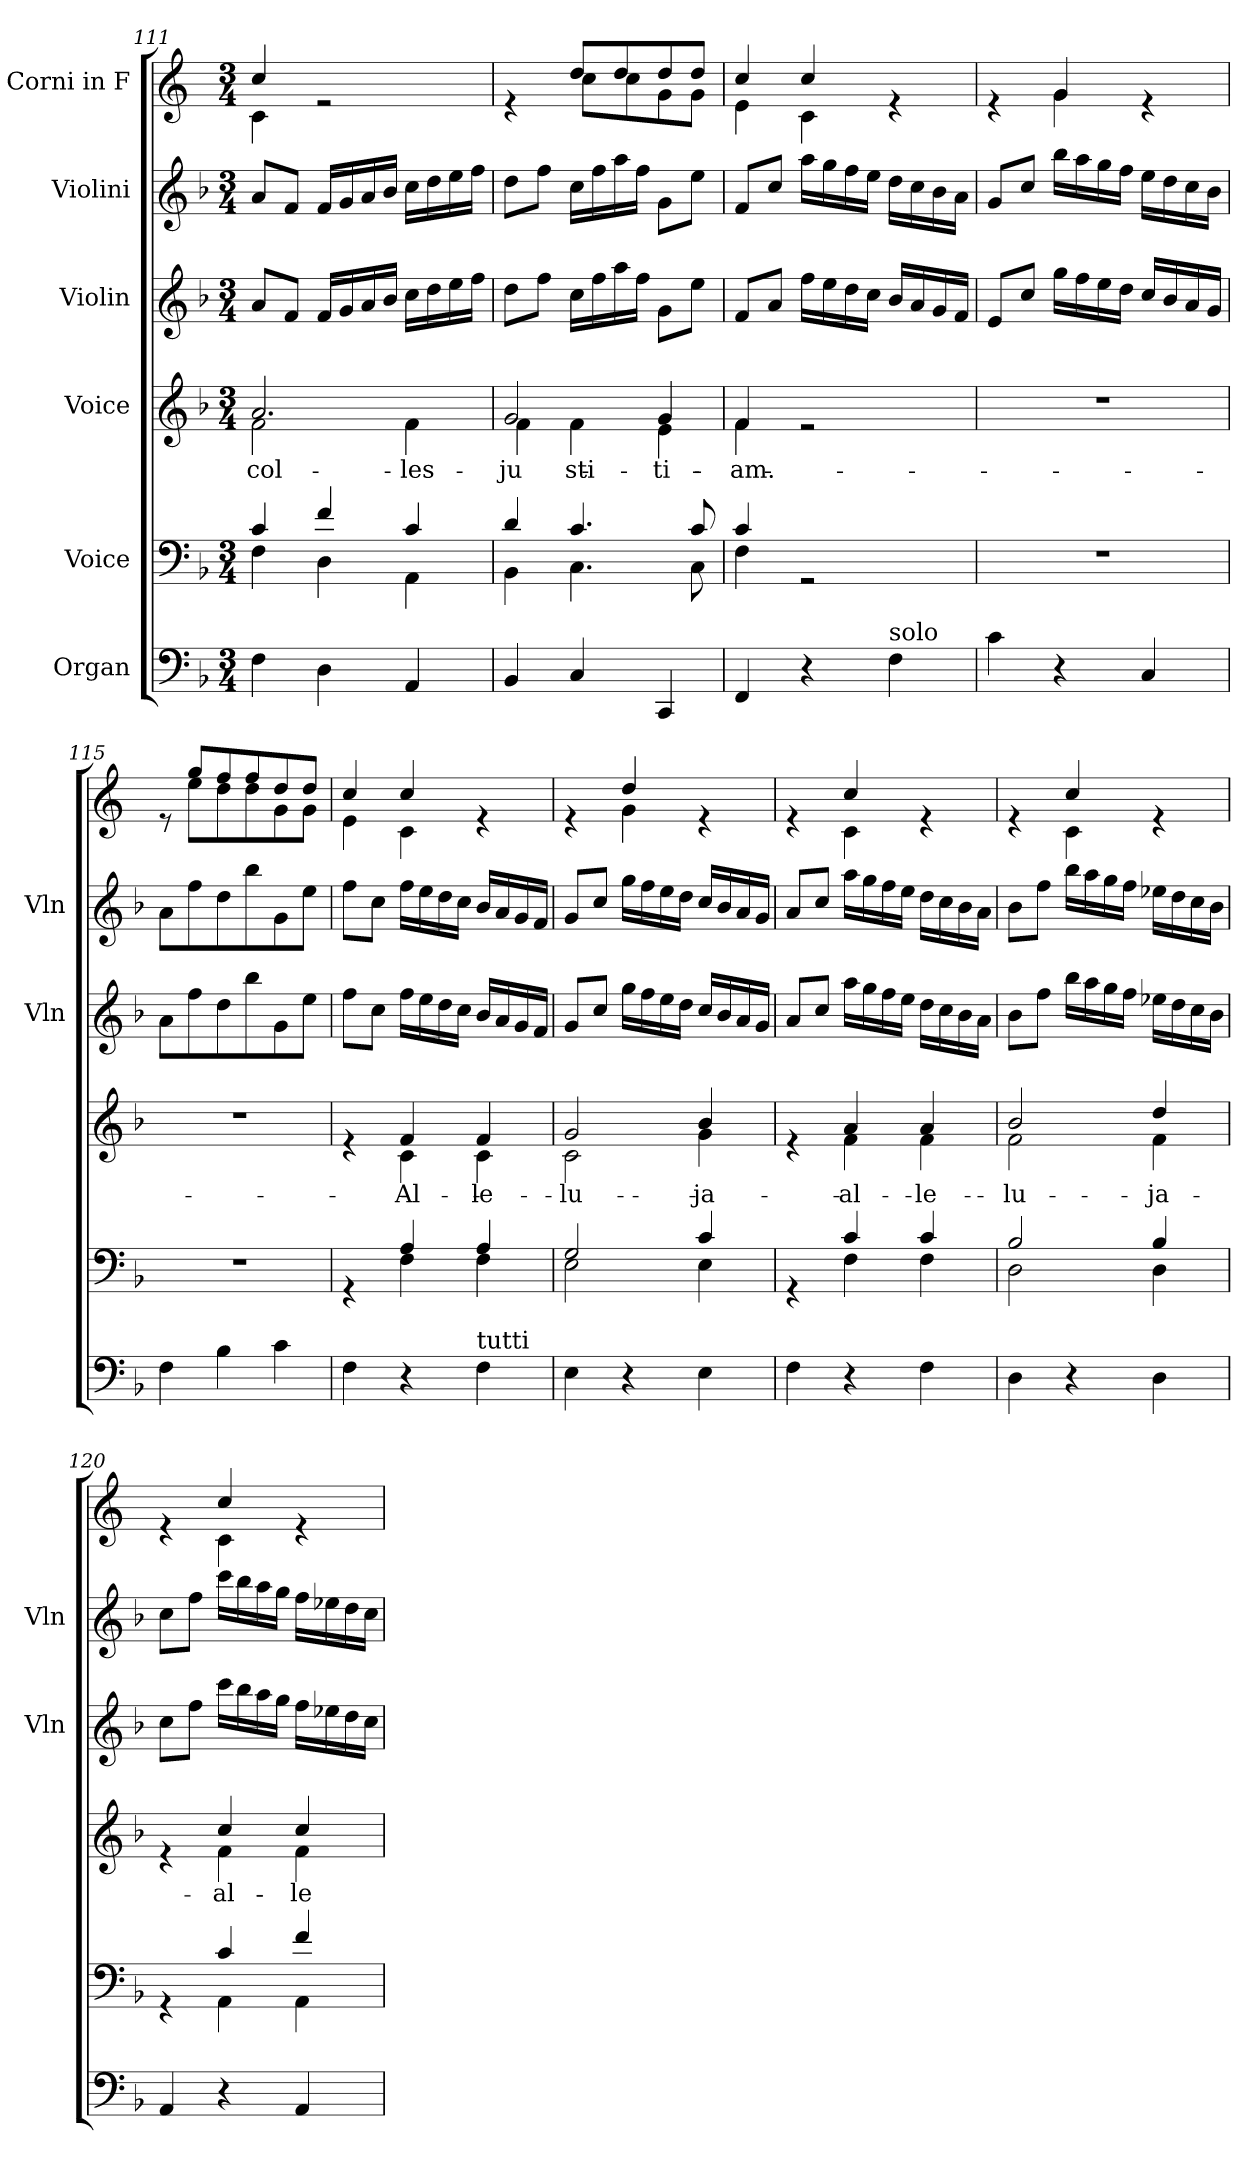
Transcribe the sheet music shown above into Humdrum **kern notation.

**kern	**kern	**kern	**text	**kern	**kern	**kern
*part6	*part5	*part4	*part4	*part3	*part2	*part1
*staff6	*staff5	*staff4	*staff4	*staff3	*staff2	*staff1
*I"Organ	*I"Voice	*I"Voice	*	*I"Violin	*I"Violini	*I"Corni in F
*	*	*	*	*I'Vln	*I'Vln	*
*clefF4	*clefF4	*clefG2	*	*clefG2	*clefG2	*clefG2
*	*	*	*	*	*	*ITrd4c7
*k[b-]	*k[b-]	*k[b-]	*	*k[b-]	*k[b-]	*k[b-]
*M3/4	*M3/4	*M3/4	*	*M3/4	*M3/4	*M3/4
=111	=111	=111	=111	=111	=111	=111
*	*^	*	*	*	*	*
!	!	!	!	!LO:LY:b	!	!	!
*	*	*	*^	*	*	*	*
!	!	!	!	!	!LO:LY:b	!	!	!
*	*	*	*	*	*	*	*	*^
4F\	4c/	4F\	2.a/	2f\	col-	8a/L	8a/L	4f/	4F\
.	.	.	.	.	.	8f/J	8f/J	.	.
4D\	4f/	4D\	.	.	.	16f/LL	16f/LL	2re	2ryy
.	.	.	.	.	.	16g/	16g/	.	.
.	.	.	.	.	.	16a/	16a/	.	.
.	.	.	.	.	.	16b-/JJ	16b-/JJ	.	.
!	!	!	!	!	!LO:LY:b	!	!	!	!
4AA/	4c/	4AA\	.	4f\	-les	16cc\LL	16cc\LL	.	.
.	.	.	.	.	.	16dd\	16dd\	.	.
.	.	.	.	.	.	16ee\	16ee\	.	.
.	.	.	.	.	.	16ff\JJ	16ff\JJ	.	.
=112	=112	=112	=112	=112	=112	=112	=112	=112	=112
!	!	!	!	!	!LO:LY:b	!	!	!	!
!	!	!	!	!	!LO:LY:b	!	!	!	!
4BB-/	4d/	4BB-\	2g/	4f\	ju-	8dd\L	8dd\L	4re	4ryy
.	.	.	.	.	.	8ff\J	8ff\J	.	.
!	!	!	!	!	!LO:LY:b	!	!	!	!
4C/	4.c/	4.C\	.	4f\	-sti-	16cc\LL	16cc\LL	8g/L	8f\L
.	.	.	.	.	.	16ff\	16ff\	.	.
.	.	.	.	.	.	16aa\	16aa\	8g/	8f\
.	.	.	.	.	.	16ff\JJ	16ff\JJ	.	.
!	!	!	!	!	!LO:LY:b	!	!	!	!
!	!	!	!	!	!LO:LY:b	!	!	!	!
4CC/	.	.	4g/	4e\	-ti-	8g\L	8g\L	8g/	8c\
.	8c/	8C\	.	.	.	8ee\J	8ee\J	8g/J	8c\J
!!LO:PB:g=z	!!
=113	=113	=113	=113	=113	=113	=113	=113	=113	=113
!	!	!	!	!	!LO:LY:b	!	!	!	!
!	!	!	!	!	!LO:LY:b	!	!	!	!
4FF/	4c/	4F\	4f/	4f\	-am.	8f/L	8f/L	4f/	4A\
.	.	.	.	.	.	8a/J	8cc/J	.	.
4r	2rGG	2ryy	2re	2ryy	.	16ff\LL	16aa\LL	4f/	4F\
.	.	.	.	.	.	16ee\	16gg\	.	.
.	.	.	.	.	.	16dd\	16ff\	.	.
.	.	.	.	.	.	16cc\JJ	16ee\JJ	.	.
!LO:TX:a:t=solo	!	!	!	!	!	!	!	!	!
4F\	.	.	.	.	.	16b-/LL	16dd\LL	4re	4ryy
.	.	.	.	.	.	16a/	16cc\	.	.
.	.	.	.	.	.	16g/	16b-\	.	.
.	.	.	.	.	.	16f/JJ	16a\JJ	.	.
*	*v	*v	*	*	*	*	*	*	*
*	*	*v	*v	*	*	*	*	*
=114	=114	=114	=114	=114	=114	=114	=114
4c\	2.r	2.r	.	8e/L	8g/L	4re	4ryy
.	.	.	.	8cc/J	8cc/J	.	.
4r	.	.	.	16gg\LL	16bb-\LL	4c/	4c\
.	.	.	.	16ff\	16aa\	.	.
.	.	.	.	16ee\	16gg\	.	.
.	.	.	.	16dd\JJ	16ff\JJ	.	.
4C/	.	.	.	16cc/LL	16ee\LL	4re	4ryy
.	.	.	.	16b-/	16dd\	.	.
.	.	.	.	16a/	16cc\	.	.
.	.	.	.	16g/JJ	16b-\JJ	.	.
=115	=115	=115	=115	=115	=115	=115	=115
4F\	2.r	2.r	.	8a\L	8a\L	8re	8ryy
.	.	.	.	8ff\	8ff\	8cc/L	8a\L
4B-\	.	.	.	8dd\	8dd\	8b-/	8g\
.	.	.	.	8bb-\	8bb-\	8b-/	8g\
4c\	.	.	.	8g\	8g\	8g/	8c\
.	.	.	.	8ee\J	8ee\J	8g/J	8c\J
=116	=116	=116	=116	=116	=116	=116	=116
*	*^	*^	*	*	*	*	*
4F\	4rGG	4ryy	4re	4ryy	.	8ff\L	8ff\L	4f/	4A\
.	.	.	.	.	.	8cc\J	8cc\J	.	.
!	!	!	!	!	!LO:LY:b	!	!	!	!
4r	4A/	4F\	4f/	4c\	Al-	16ff\LL	16ff\LL	4f/	4F\
.	.	.	.	.	.	16ee\	16ee\	.	.
.	.	.	.	.	.	16dd\	16dd\	.	.
.	.	.	.	.	.	16cc\JJ	16cc\JJ	.	.
!LO:TX:a:t=tutti	!	!	!	!	!	!	!	!	!
!	!	!	!	!	!LO:LY:b	!	!	!	!
4F\	4A/	4F\	4f/	4c\	-le-	16b-/LL	16b-/LL	4re	4ryy
.	.	.	.	.	.	16a/	16a/	.	.
.	.	.	.	.	.	16g/	16g/	.	.
.	.	.	.	.	.	16f/JJ	16f/JJ	.	.
=117	=117	=117	=117	=117	=117	=117	=117	=117	=117
!	!	!	!	!	!LO:LY:b	!	!	!	!
4E\	2G/	2E\	2g/	2c\	-lu-	8g/L	8g/L	4re	4ryy
.	.	.	.	.	.	8cc/J	8cc/J	.	.
4r	.	.	.	.	.	16gg\LL	16gg\LL	4g/	4c\
.	.	.	.	.	.	16ff\	16ff\	.	.
.	.	.	.	.	.	16ee\	16ee\	.	.
.	.	.	.	.	.	16dd\JJ	16dd\JJ	.	.
!	!	!	!	!	!LO:LY:b	!	!	!	!
4E\	4c/	4E\	4b-/	4g\	-ja	16cc/LL	16cc/LL	4re	4ryy
.	.	.	.	.	.	16b-/	16b-/	.	.
.	.	.	.	.	.	16a/	16a/	.	.
.	.	.	.	.	.	16g/JJ	16g/JJ	.	.
!!LO:LB:g=z	!!
=118	=118	=118	=118	=118	=118	=118	=118	=118	=118
4F\	4rGG	4ryy	4re	4ryy	.	8a/L	8a/L	4re	4ryy
.	.	.	.	.	.	8cc/J	8cc/J	.	.
!	!	!	!	!	!LO:LY:b	!	!	!	!
4r	4c/	4F\	4a/	4f\	al-	16aa\LL	16aa\LL	4f/	4F\
.	.	.	.	.	.	16gg\	16gg\	.	.
.	.	.	.	.	.	16ff\	16ff\	.	.
.	.	.	.	.	.	16ee\JJ	16ee\JJ	.	.
!	!	!	!	!	!LO:LY:b	!	!	!	!
4F\	4c/	4F\	4a/	4f\	-le-	16dd\LL	16dd\LL	4re	4ryy
.	.	.	.	.	.	16cc\	16cc\	.	.
.	.	.	.	.	.	16b-\	16b-\	.	.
.	.	.	.	.	.	16a\JJ	16a\JJ	.	.
=119	=119	=119	=119	=119	=119	=119	=119	=119	=119
!	!	!	!	!	!LO:LY:b	!	!	!	!
4D\	2B-/	2D\	2b-/	2f\	-lu-	8b-\L	8b-\L	4re	4ryy
.	.	.	.	.	.	8ff\J	8ff\J	.	.
4r	.	.	.	.	.	16bb-\LL	16bb-\LL	4f/	4F\
.	.	.	.	.	.	16aa\	16aa\	.	.
.	.	.	.	.	.	16gg\	16gg\	.	.
.	.	.	.	.	.	16ff\JJ	16ff\JJ	.	.
!	!	!	!	!	!LO:LY:b	!	!	!	!
4D\	4B-/	4D\	4dd/	4f\	-ja	16ee-X\LL	16ee-X\LL	4re	4ryy
.	.	.	.	.	.	16dd\	16dd\	.	.
.	.	.	.	.	.	16cc\	16cc\	.	.
.	.	.	.	.	.	16b-\JJ	16b-\JJ	.	.
=120	=120	=120	=120	=120	=120	=120	=120	=120	=120
4AA/	4rGG	4ryy	4re	4ryy	.	8cc\L	8cc\L	4re	4ryy
.	.	.	.	.	.	8ff\J	8ff\J	.	.
!	!	!	!	!	!LO:LY:b	!	!	!	!
4r	4c/	4AA\	4cc/	4f\	al-	16ccc\LL	16ccc\LL	4f/	4F\
.	.	.	.	.	.	16bb-\	16bb-\	.	.
.	.	.	.	.	.	16aa\	16aa\	.	.
.	.	.	.	.	.	16gg\JJ	16gg\JJ	.	.
!	!	!	!	!	!LO:LY:b	!	!	!	!
4AA/	4f/	4AA\	4cc/	4f\	-le-	16ff\LL	16ff\LL	4re	4ryy
.	.	.	.	.	.	16ee-X\	16ee-X\	.	.
.	.	.	.	.	.	16dd\	16dd\	.	.
.	.	.	.	.	.	16cc\JJ	16cc\JJ	.	.
*	*v	*v	*	*	*	*	*	*v	*v
*	*	*v	*v	*	*	*	*
=	=	=	=	=	=	=
*-	*-	*-	*-	*-	*-	*-
